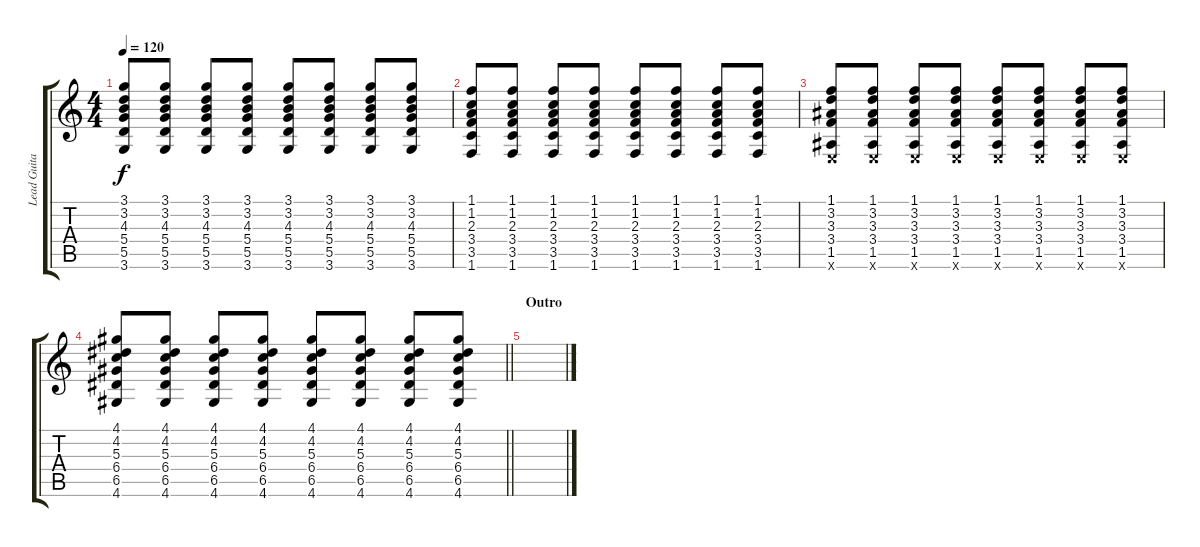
\track ("Lead Guitar" "Lead Guita") {instrument distortionguitar}
\staff {score tabs}
\tuning (E4 B3 G3 D3 A2 E2) {hide}
\ts (4 4)
\tempo 120
\clef g2
\ks c
(3.1 3.2 4.3 5.4 5.5 3.6).8{dy f} (3.1 3.2 4.3 5.4 5.5 3.6).8 (3.1 3.2 4.3 5.4 5.5 3.6).8 (3.1 3.2 4.3 5.4 5.5 3.6).8 (3.1 3.2 4.3 5.4 5.5 3.6).8 (3.1 3.2 4.3 5.4 5.5 3.6).8 (3.1 3.2 4.3 5.4 5.5 3.6).8 (3.1 3.2 4.3 5.4 5.5 3.6).8 |
(1.1 1.2 2.3 3.4 3.5 1.6).8 (1.1 1.2 2.3 3.4 3.5 1.6).8 (1.1 1.2 2.3 3.4 3.5 1.6).8 (1.1 1.2 2.3 3.4 3.5 1.6).8 (1.1 1.2 2.3 3.4 3.5 1.6).8 (1.1 1.2 2.3 3.4 3.5 1.6).8 (1.1 1.2 2.3 3.4 3.5 1.6).8 (1.1 1.2 2.3 3.4 3.5 1.6).8 |
(1.1 3.2 3.3 3.4 1.5 0.6{x}).8 (1.1 3.2 3.3 3.4 1.5 0.6{x}).8 (1.1 3.2 3.3 3.4 1.5 0.6{x}).8 (1.1 3.2 3.3 3.4 1.5 0.6{x}).8 (1.1 3.2 3.3 3.4 1.5 0.6{x}).8 (1.1 3.2 3.3 3.4 1.5 0.6{x}).8 (1.1 3.2 3.3 3.4 1.5 0.6{x}).8 (1.1 3.2 3.3 3.4 1.5 0.6{x}).8 |
\barLineRight lightlight
(4.1 4.2 5.3 6.4 6.5 4.6).8 (4.1 4.2 5.3 6.4 6.5 4.6).8 (4.1 4.2 5.3 6.4 6.5 4.6).8 (4.1 4.2 5.3 6.4 6.5 4.6).8 (4.1 4.2 5.3 6.4 6.5 4.6).8 (4.1 4.2 5.3 6.4 6.5 4.6).8 (4.1 4.2 5.3 6.4 6.5 4.6).8 (4.1 4.2 5.3 6.4 6.5 4.6).8 |
\section ("" "Outro")
